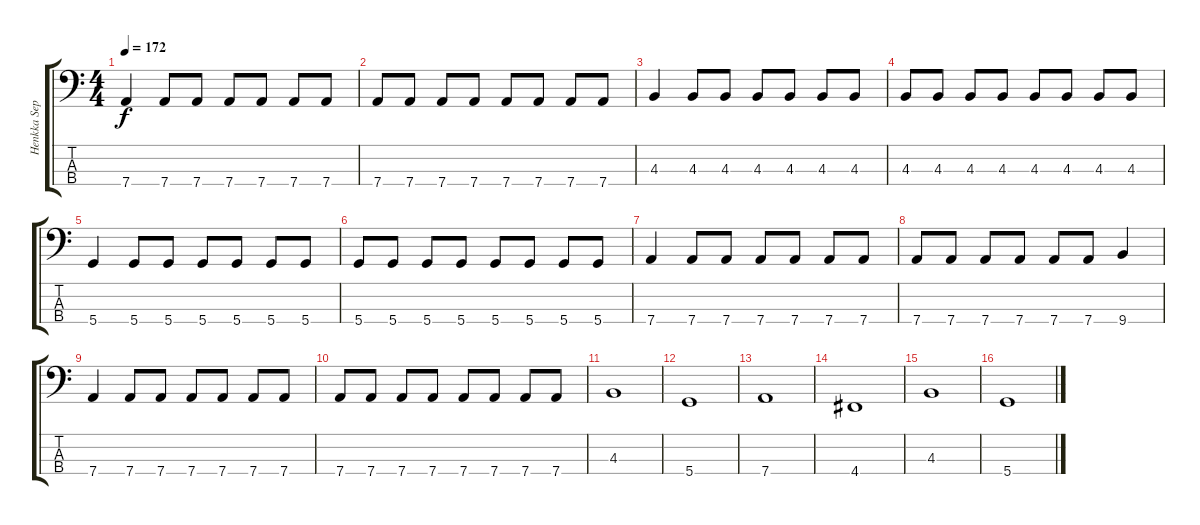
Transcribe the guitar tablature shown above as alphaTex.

\track ("Henkka Seppälä" "Henkka Sep") {instrument electricbasspick}
\staff {score tabs}
\tuning (F2 C2 G1 D1) {hide}
\ts (4 4)
\tempo 172
\clef f4
\ks c
7.4.4{dy f} 7.4.8 7.4.8 7.4.8 7.4.8 7.4.8 7.4.8 |
7.4.8 7.4.8 7.4.8 7.4.8 7.4.8 7.4.8 7.4.8 7.4.8 |
4.3.4 4.3.8 4.3.8 4.3.8 4.3.8 4.3.8 4.3.8 |
4.3.8 4.3.8 4.3.8 4.3.8 4.3.8 4.3.8 4.3.8 4.3.8 |
5.4.4 5.4.8 5.4.8 5.4.8 5.4.8 5.4.8 5.4.8 |
5.4.8 5.4.8 5.4.8 5.4.8 5.4.8 5.4.8 5.4.8 5.4.8 |
7.4.4 7.4.8 7.4.8 7.4.8 7.4.8 7.4.8 7.4.8 |
7.4.8 7.4.8 7.4.8 7.4.8 7.4.8 7.4.8 9.4.4 |
7.4.4 7.4.8 7.4.8 7.4.8 7.4.8 7.4.8 7.4.8 |
7.4.8 7.4.8 7.4.8 7.4.8 7.4.8 7.4.8 7.4.8 7.4.8 |
4.3.1 |
5.4.1 |
7.4.1 |
4.4.1 |
4.3.1 |
5.4.1
